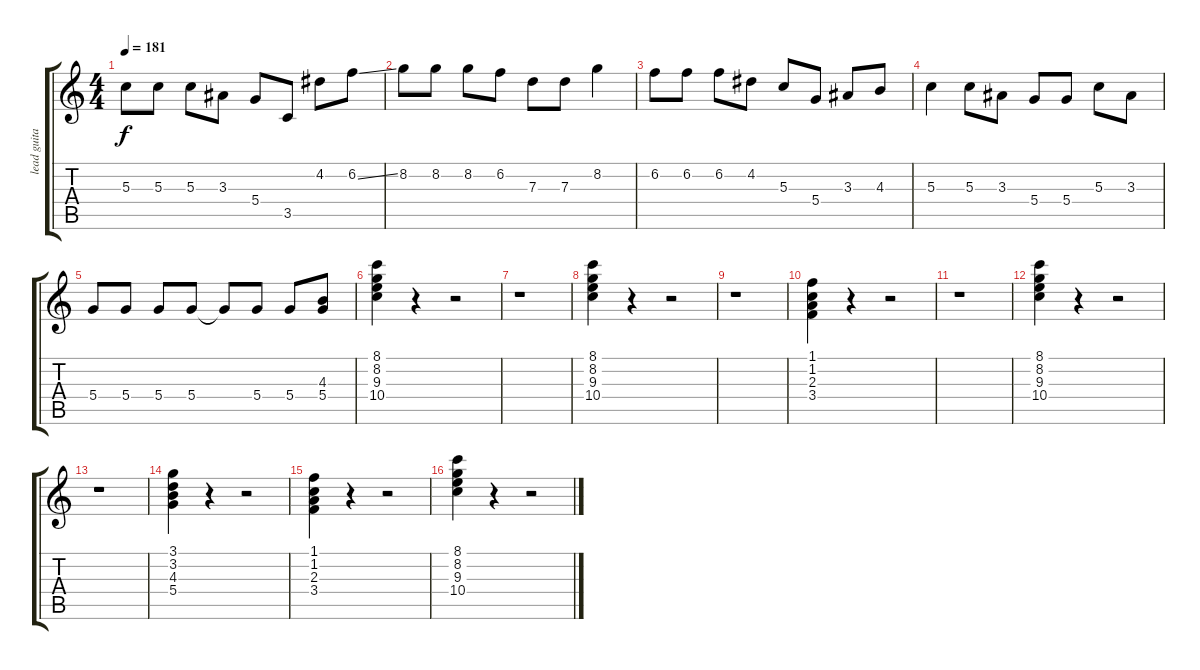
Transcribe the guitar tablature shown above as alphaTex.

\track ("lead guitar" "lead guita") {instrument distortionguitar}
\staff {score tabs}
\tuning (E4 B3 G3 D3 A2 E2) {hide}
\ts (4 4)
\tempo 181
\clef g2
\ks c
5.3.8{dy f} 5.3.8 5.3.8 3.3.8 5.4.8 3.5.8 4.2.8 6.2{ss}.8 |
8.2.8 8.2.8 8.2.8 6.2.8 7.3.8 7.3.8 8.2.4 |
6.2.8 6.2.8 6.2.8 4.2.8 5.3.8 5.4.8 3.3.8 4.3.8 |
5.3.4 5.3.8 3.3.8 5.4.8 5.4.8 5.3.8 3.3.8 |
5.4.8 5.4.8 5.4.8 5.4.8 5.4{t}.8 5.4.8 5.4.8 (4.3 5.4).8 |
(8.1 8.2 9.3 10.4).4 r.4 r.2 |
r.1 |
(8.1 8.2 9.3 10.4).4 r.4 r.2 |
r.1 |
(1.1 1.2 2.3 3.4).4 r.4 r.2 |
r.1 |
(8.1 8.2 9.3 10.4).4 r.4 r.2 |
r.1 |
(3.1 3.2 4.3 5.4).4 r.4 r.2 |
(1.1 1.2 2.3 3.4).4 r.4 r.2 |
(8.1 8.2 9.3 10.4).4 r.4 r.2
